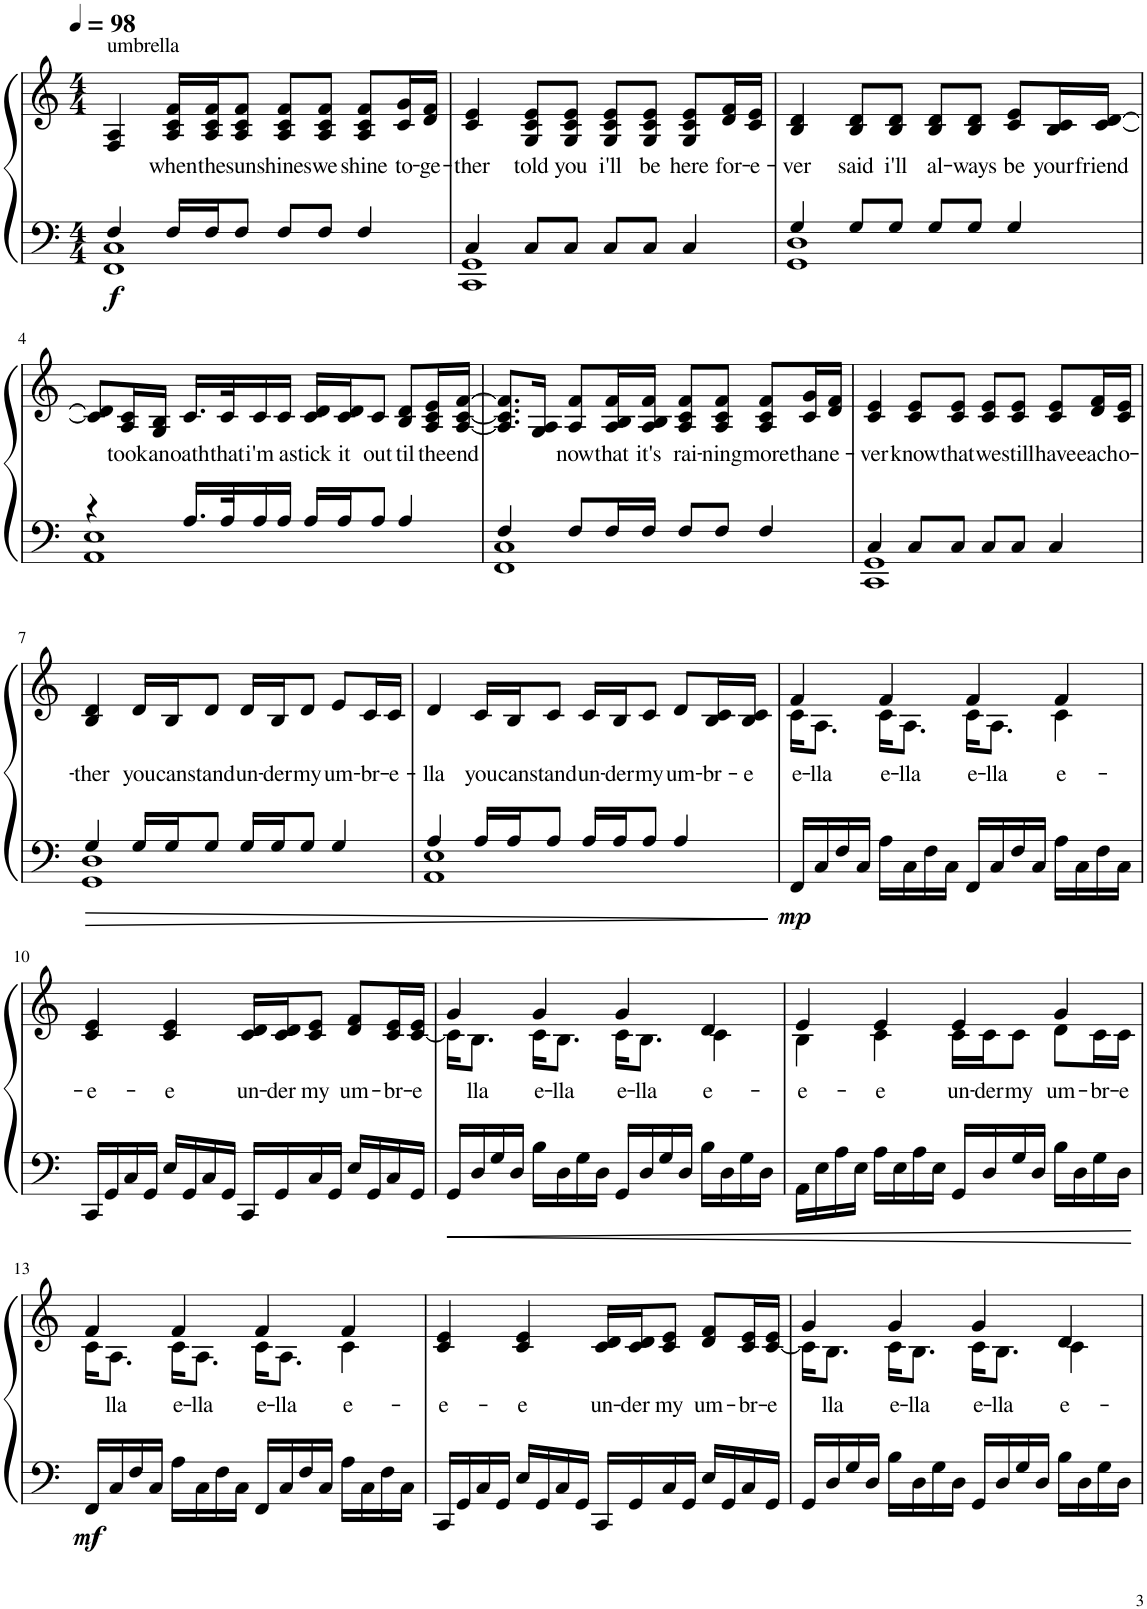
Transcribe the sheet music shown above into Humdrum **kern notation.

**kern	**kern	**text	**dynam
*part1	*part1	*part1	*part1
*staff2	*staff1	*staff1	*staff1/2
*I"Piano	*	*	*
*I'Pno.	*	*	*
*clefF4	*clefG2	*	*
*k[]	*k[]	*	*
*M4/4	*M4/4	*	*
*MM98	*MM98	*	*
=1	=1	=1	=1
*^	*	*	*
!	!	!LO:TX:a:t=umbrella	!	!
!	!	!	!	!LO:DY:b=2
4F/	1FF 1C	4F/ 4A/	.	f
!	!	!	!LO:LY:b	!
16F/LL	.	16A/ 16c/ 16f/LL	when	.
!	!	!	!LO:LY:b	!
16F/J	.	16A/ 16c/ 16f/J	the	.
!	!	!	!LO:LY:b	!
8F/J	.	8A/ 8c/ 8f/J	sun	.
!	!	!	!LO:LY:b	!
8F/L	.	8A/ 8c/ 8f/L	shines	.
!	!	!	!LO:LY:b	!
8F/J	.	8A/ 8c/ 8f/J	we	.
!	!	!	!LO:LY:b	!
4F/	.	8A/ 8c/ 8f/L	shine	.
!	!	!	!LO:LY:b	!
.	.	16c/ 16g/L	to-	.
!	!	!	!LO:LY:b	!
.	.	16d/ 16f/JJ	-ge-	.
=2	=2	=2	=2	=2
!	!	!	!LO:LY:b	!
4C/	1CC 1GG	4c/ 4e/	-ther	.
!	!	!	!LO:LY:b	!
8C/L	.	8G/ 8c/ 8e/L	told	.
!	!	!	!LO:LY:b	!
8C/J	.	8G/ 8c/ 8e/J	you	.
!	!	!	!LO:LY:b	!
8C/L	.	8G/ 8c/ 8e/L	i'll	.
!	!	!	!LO:LY:b	!
8C/J	.	8G/ 8c/ 8e/J	be	.
!	!	!	!LO:LY:b	!
4C/	.	8G/ 8c/ 8e/L	here	.
!	!	!	!LO:LY:b	!
.	.	16d/ 16f/L	for-	.
!	!	!	!LO:LY:b	!
.	.	16c/ 16e/JJ	-e-	.
=3	=3	=3	=3	=3
!	!	!	!LO:LY:b	!
4G/	1GG 1D	4B/ 4d/	-ver	.
!	!	!	!LO:LY:b	!
8G/L	.	8B/ 8d/L	said	.
!	!	!	!LO:LY:b	!
8G/J	.	8B/ 8d/J	i'll	.
!	!	!	!LO:LY:b	!
8G/L	.	8B/ 8d/L	al-	.
!	!	!	!LO:LY:b	!
8G/J	.	8B/ 8d/J	-ways	.
!	!	!	!LO:LY:b	!
4G/	.	8c/ 8e/L	be	.
!	!	!	!LO:LY:b	!
.	.	16B/ 16c/L	your	.
!	!	!	!LO:LY:b	!
.	.	[16c/ [16d/JJ	friend	.
!!LO:LB:g=z
=4	=4	=4	=4	=4
4r	1AA 1E	8c/] 8d/]L	.	.
!	!	!	!LO:LY:b	!
.	.	16A/ 16c/L	took	.
!	!	!	!LO:LY:b	!
.	.	16G/ 16B/JJ	an	.
!	!	!	!LO:LY:b	!
16.A/LL	.	16.c/LL	oath	.
!	!	!	!LO:LY:b	!
32A/K	.	32c/K	that	.
!	!	!	!LO:LY:b	!
16A/	.	16c/	i'm	.
!	!	!	!LO:LY:b	!
16A/JJ	.	16c/JJ	a	.
!	!	!	!LO:LY:b	!
16A/LL	.	16c/ 16d/LL	stick	.
!	!	!	!LO:LY:b	!
16A/J	.	16c/ 16d/J	it	.
!	!	!	!LO:LY:b	!
8A/J	.	8c/J	out	.
!	!	!	!LO:LY:b	!
4A/	.	8B/ 8d/L	til	.
!	!	!	!LO:LY:b	!
.	.	16A/ 16c/ 16e/L	the	.
!	!	!	!LO:LY:b	!
.	.	[16A/ [16c/ [16f/JJ	end	.
=5	=5	=5	=5	=5
4F/	1FF 1C	8.A/] 8.c/] 8.f/]L	.	.
.	.	16G/ 16A/Jk	.	.
!	!	!	!LO:LY:b	!
8F/L	.	8A/ 8f/L	now	.
!	!	!	!LO:LY:b	!
16F/L	.	16A/ 16B/ 16f/L	that	.
!	!	!	!LO:LY:b	!
16F/JJ	.	16A/ 16B/ 16f/JJ	it's	.
!	!	!	!LO:LY:b	!
8F/L	.	8A/ 8c/ 8f/L	rai-	.
!	!	!	!LO:LY:b	!
8F/J	.	8A/ 8c/ 8f/J	-ning	.
!	!	!	!LO:LY:b	!
4F/	.	8A/ 8c/ 8f/L	more	.
!	!	!	!LO:LY:b	!
.	.	16c/ 16g/L	than	.
!	!	!	!LO:LY:b	!
.	.	16d/ 16f/JJ	e-	.
=6	=6	=6	=6	=6
!	!	!	!LO:LY:b	!
4C/	1CC 1GG	4c/ 4e/	-ver	.
!	!	!	!LO:LY:b	!
8C/L	.	8c/ 8e/L	know	.
!	!	!	!LO:LY:b	!
8C/J	.	8c/ 8e/J	that	.
!	!	!	!LO:LY:b	!
8C/L	.	8c/ 8e/L	we	.
!	!	!	!LO:LY:b	!
8C/J	.	8c/ 8e/J	still	.
!	!	!	!LO:LY:b	!
4C/	.	8c/ 8e/L	have	.
!	!	!	!LO:LY:b	!
.	.	16d/ 16f/L	each	.
!	!	!	!LO:LY:b	!
.	.	16c/ 16e/JJ	o-	.
!!LO:LB:g=z
=7	=7	=7	=7	=7
!	!	!	!LO:LY:b	!
4G/	1GG 1D	4B/ 4d/	-ther	.
!	!	!	!LO:LY:b	!
16G/LL	.	16d/LL	you	.
!	!	!	!LO:LY:b	!
16G/J	.	16B/J	can	.
!	!	!	!LO:LY:b	!
8G/J	.	8d/J	stand	.
!	!	!	!LO:LY:b	!
16G/LL	.	16d/LL	un-	.
!	!	!	!LO:LY:b	!
16G/J	.	16B/J	-der	.
!	!	!	!LO:LY:b	!
8G/J	.	8d/J	my	.
!	!	!	!LO:LY:b	!
4G/	.	8e/L	um-	.
!	!	!	!LO:LY:b	!
.	.	16c/L	-br-	.
!	!	!	!LO:LY:b	!
.	.	16c/JJ	-e-	.
=8	=8	=8	=8	=8
!	!	!	!LO:LY:b	!
4A/	1AA 1E	4d/	-lla	.
!	!	!	!LO:LY:b	!
16A/LL	.	16c/LL	you	.
!	!	!	!LO:LY:b	!
16A/J	.	16B/J	can	.
!	!	!	!LO:LY:b	!
8A/J	.	8c/J	stand	.
!	!	!	!LO:LY:b	!
16A/LL	.	16c/LL	un-	.
!	!	!	!LO:LY:b	!
16A/J	.	16B/J	-der	.
!	!	!	!LO:LY:b	!
8A/J	.	8c/J	my	.
!	!	!	!LO:LY:b	!
4A/	.	8d/L	um-	.
!	!	!	!LO:LY:b	!
.	.	16B/ 16c/L	-br-	.
!	!	!	!LO:LY:b	!
.	.	16B/ 16c/JJ	-e	.
*v	*v	*	*	*
=9	=9	=9	=9
*	*^	*	*
!	!	!	!LO:LY:b	!LO:DY:b=2
16FF/LL	4f/	16c\KL	e-	mp
!	!	!	!LO:LY:b	!
16C/	.	8.A\J	-lla	.
16F/	.	.	.	.
16C/JJ	.	.	.	.
!	!	!	!LO:LY:b	!
16A\LL	4f/	16c\KL	e-	.
!	!	!	!LO:LY:b	!
16C\	.	8.A\J	-lla	.
16F\	.	.	.	.
16C\JJ	.	.	.	.
!	!	!	!LO:LY:b	!
16FF/LL	4f/	16c\KL	e-	.
!	!	!	!LO:LY:b	!
16C/	.	8.A\J	-lla	.
16F/	.	.	.	.
16C/JJ	.	.	.	.
!	!	!	!LO:LY:b	!
16A\LL	4f/	4c\	e-	.
16C\	.	.	.	.
16F\	.	.	.	.
16C\JJ	.	.	.	.
*	*v	*v	*	*
!!LO:LB:g=z
=10	=10	=10	=10
!	!	!LO:LY:b	!
16CC/LL	4c/ 4e/	-e-	.
16GG/	.	.	.
16C/	.	.	.
16GG/JJ	.	.	.
!	!	!LO:LY:b	!
16E/LL	4c/ 4e/	-e	.
16GG/	.	.	.
16C/	.	.	.
16GG/JJ	.	.	.
!	!	!LO:LY:b	!
16CC/LL	16c/ 16d/LL	un-	.
!	!	!LO:LY:b	!
16GG/	16c/ 16d/J	-der	.
!	!	!LO:LY:b	!
16C/	8c/ 8e/J	my	.
16GG/JJ	.	.	.
!	!	!LO:LY:b	!
16E/LL	8d/ 8f/L	um-	.
16GG/	.	.	.
!	!	!LO:LY:b	!
16C/	16c/ 16e/L	-br-	.
!	!	!LO:LY:b	!
16GG/JJ	[16c/ 16e/JJ	-e	.
=11	=11	=11	=11
*	*^	*	*
16GG/LL	4g/	16c\KL]	.	.
!	!	!	!LO:LY:b	!
16D/	.	8.B\J	lla	.
16G/	.	.	.	.
16D/JJ	.	.	.	.
!	!	!	!LO:LY:b	!
16B\LL	4g/	16c\KL	e-	.
!	!	!	!LO:LY:b	!
16D\	.	8.B\J	-lla	.
16G\	.	.	.	.
16D\JJ	.	.	.	.
!	!	!	!LO:LY:b	!
16GG/LL	4g/	16c\KL	e-	.
!	!	!	!LO:LY:b	!
16D/	.	8.B\J	-lla	.
16G/	.	.	.	.
16D/JJ	.	.	.	.
!	!	!	!LO:LY:b	!
16B\LL	4d/	4c\	e-	.
16D\	.	.	.	.
16G\	.	.	.	.
16D\JJ	.	.	.	.
=12	=12	=12	=12	=12
!	!	!	!LO:LY:b	!
16AA\LL	4e/	4B\	-e-	.
16E\	.	.	.	.
16A\	.	.	.	.
16E\JJ	.	.	.	.
!	!	!	!LO:LY:b	!
16A\LL	4e/	4c\	-e	.
16E\	.	.	.	.
16A\	.	.	.	.
16E\JJ	.	.	.	.
!	!	!	!LO:LY:b	!
16GG/LL	4e/	16c\LL	un-	.
!	!	!	!LO:LY:b	!
16D/	.	16c\J	-der	.
!	!	!	!LO:LY:b	!
16G/	.	8c\J	my	.
16D/JJ	.	.	.	.
!	!	!	!LO:LY:b	!
16B\LL	4g/	8d\L	um-	.
16D\	.	.	.	.
!	!	!	!LO:LY:b	!
16G\	.	16c\L	-br-	.
!	!	!	!LO:LY:b	!
16D\JJ	.	16c\JJ	-e	.
!!LO:LB:g=z	!!
=13	=13	=13	=13	=13
!	!	!	!	!LO:DY:b=2
16FF/LL	4f/	16c\KL	.	mf
!	!	!	!LO:LY:b	!
16C/	.	8.A\J	lla	.
16F/	.	.	.	.
16C/JJ	.	.	.	.
!	!	!	!LO:LY:b	!
16A\LL	4f/	16c\KL	e-	.
!	!	!	!LO:LY:b	!
16C\	.	8.A\J	-lla	.
16F\	.	.	.	.
16C\JJ	.	.	.	.
!	!	!	!LO:LY:b	!
16FF/LL	4f/	16c\KL	e-	.
!	!	!	!LO:LY:b	!
16C/	.	8.A\J	-lla	.
16F/	.	.	.	.
16C/JJ	.	.	.	.
!	!	!	!LO:LY:b	!
16A\LL	4f/	4c\	e-	.
16C\	.	.	.	.
16F\	.	.	.	.
16C\JJ	.	.	.	.
*	*v	*v	*	*
=14	=14	=14	=14
!	!	!LO:LY:b	!
16CC/LL	4c/ 4e/	-e-	.
16GG/	.	.	.
16C/	.	.	.
16GG/JJ	.	.	.
!	!	!LO:LY:b	!
16E/LL	4c/ 4e/	-e	.
16GG/	.	.	.
16C/	.	.	.
16GG/JJ	.	.	.
!	!	!LO:LY:b	!
16CC/LL	16c/ 16d/LL	un-	.
!	!	!LO:LY:b	!
16GG/	16c/ 16d/J	-der	.
!	!	!LO:LY:b	!
16C/	8c/ 8e/J	my	.
16GG/JJ	.	.	.
!	!	!LO:LY:b	!
16E/LL	8d/ 8f/L	um-	.
16GG/	.	.	.
!	!	!LO:LY:b	!
16C/	16c/ 16e/L	-br-	.
!	!	!LO:LY:b	!
16GG/JJ	[16c/ 16e/JJ	-e	.
=15	=15	=15	=15
*	*^	*	*
16GG/LL	4g/	16c\KL]	.	.
!	!	!	!LO:LY:b	!
16D/	.	8.B\J	lla	.
16G/	.	.	.	.
16D/JJ	.	.	.	.
!	!	!	!LO:LY:b	!
16B\LL	4g/	16c\KL	e-	.
!	!	!	!LO:LY:b	!
16D\	.	8.B\J	-lla	.
16G\	.	.	.	.
16D\JJ	.	.	.	.
!	!	!	!LO:LY:b	!
16GG/LL	4g/	16c\KL	e-	.
!	!	!	!LO:LY:b	!
16D/	.	8.B\J	-lla	.
16G/	.	.	.	.
16D/JJ	.	.	.	.
!	!	!	!LO:LY:b	!
16B\LL	4d/	4c\	e-	.
16D\	.	.	.	.
16G\	.	.	.	.
16D\JJ	.	.	.	.
*	*v	*v	*	*
=	=	=	=
*-	*-	*-	*-
